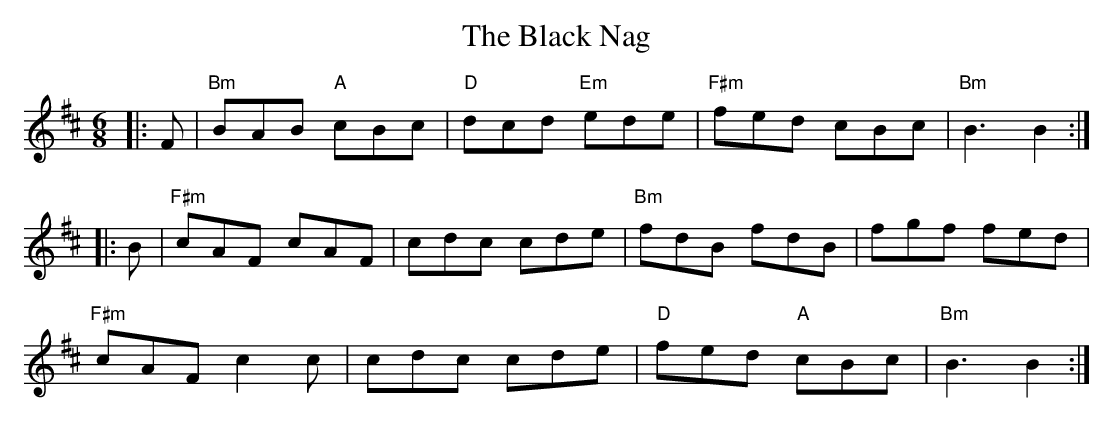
X:1
T: The Black Nag
M: 6/8
L: 1/8
K: Bmin
|:F|"Bm"BAB "A"cBc|"D"dcd "Em"ede|"F#m"fed cBc|"Bm"B3 B2:|
|:B|"F#m"cAF cAF|cdc cde|"Bm"fdB fdB|fgf fed|
"F#m"cAF c2c|cdc cde|"D"fed "A"cBc|"Bm"B3 B2:|
